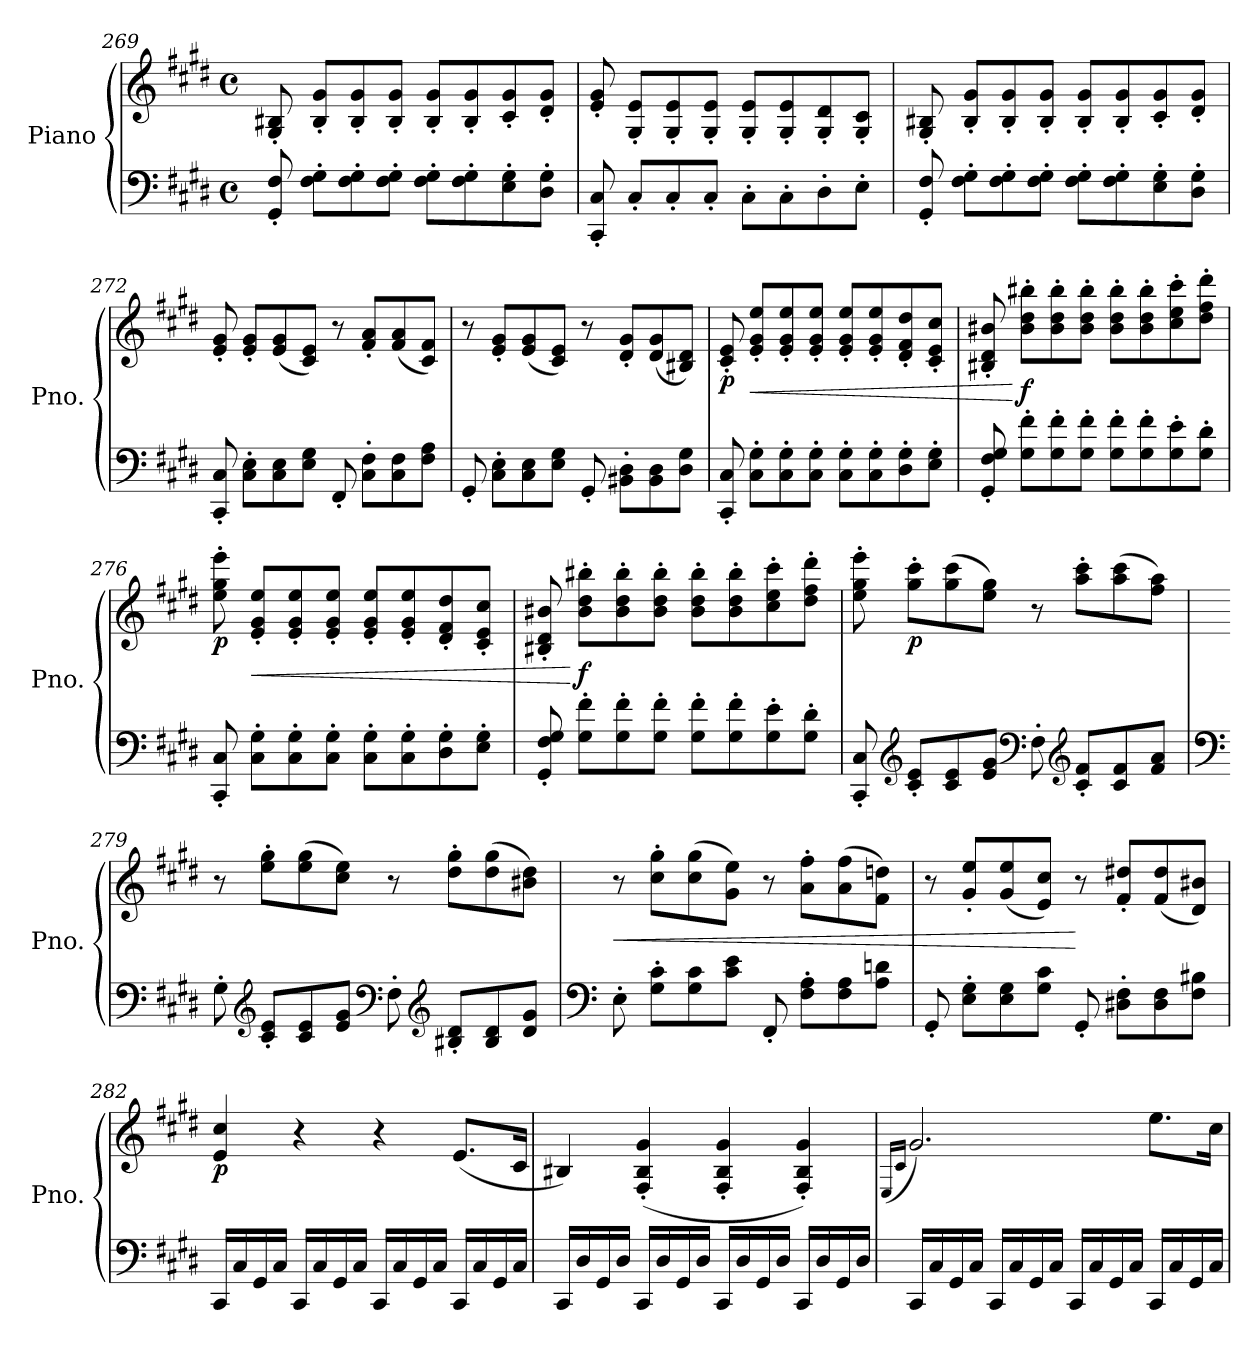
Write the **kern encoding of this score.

**kern	**kern	**dynam
*part1	*part1	*part1
*staff2	*staff1	*staff1/2
*I"Piano	*	*
*I'Pno.	*	*
*clefF4	*clefG2	*
*k[f#c#g#d#]	*k[f#c#g#d#]	*
*M4/4	*M4/4	*
*met(c)	*met(c)	*
=269	=269	=269
8GG#/' 8F#/'	8G#/' 8B#X/'	.
8F#\' 8G#\'L	8B#/' 8g#/'L	.
8F#\' 8G#\'	8B#/' 8g#/'	.
8F#\' 8G#\'J	8B#/' 8g#/'J	.
8F#\' 8G#\'L	8B#/' 8g#/'L	.
8F#\' 8G#\'	8B#/' 8g#/'	.
8E\' 8G#\'	8c#/' 8g#/'	.
8D#\' 8G#\'J	8d#/' 8g#/'J	.
=270	=270	=270
8CC#/' 8C#/'	8e/' 8g#/'	.
8C#'/L	8G#/' 8e/'L	.
8C#'/	8G#/' 8e/'	.
8C#'/J	8G#/' 8e/'J	.
8C#'\L	8G#/' 8e/'L	.
8C#'\	8G#/' 8e/'	.
8D#'\	8G#/' 8d#/'	.
8E'\J	8G#/' 8c#/'J	.
=271	=271	=271
8GG#/' 8F#/'	8G#/' 8B#X/'	.
8F#\' 8G#\'L	8B#/' 8g#/'L	.
8F#\' 8G#\'	8B#/' 8g#/'	.
8F#\' 8G#\'J	8B#/' 8g#/'J	.
8F#\' 8G#\'L	8B#/' 8g#/'L	.
8F#\' 8G#\'	8B#/' 8g#/'	.
8E\' 8G#\'	8c#/' 8g#/'	.
8D#\' 8G#\'J	8d#/' 8g#/'J	.
!!LO:LB:g=z
=272	=272	=272
8CC#/' 8C#/'	8e/' 8g#/'	.
8C#\' 8E\'L	8e/' 8g#/'L	.
8C#\ 8E\	(8e/ 8g#/	.
8E\ 8G#\J	8c#/ 8e/J)	.
8FF#'/	8r	.
8C#\' 8F#\'L	8f#/' 8a/'L	.
8C#\ 8F#\	(8f#/ 8a/	.
8F#\ 8A\J	8c#/ 8f#/J)	.
=273	=273	=273
8GG#'/	8r	.
8C#\' 8E\'L	8e/' 8g#/'L	.
8C#\ 8E\	(8e/ 8g#/	.
8E\ 8G#\J	8c#/ 8e/J)	.
8GG#'/	8r	.
8BB#X\' 8D#\'L	8d#/' 8g#/'L	.
8BB#\ 8D#\	(8d#/ 8g#/	.
8D#\ 8G#\J	8B#X/ 8d#/J)	.
=274	=274	=274
!	!	!LO:DY:b
8CC#/' 8C#/'	8c#/' 8e/'	p
!	!	!LO:HP:b
8C#\' 8G#\'L	8e/' 8g#/' 8ee/'L	<
8C#\' 8G#\'	8e/' 8g#/' 8ee/'	.
8C#\' 8G#\'J	8e/' 8g#/' 8ee/'J	.
8C#\' 8G#\'L	8e/' 8g#/' 8ee/'L	.
8C#\' 8G#\'	8e/' 8g#/' 8ee/'	.
8D#\' 8G#\'	8d#/' 8f#/' 8dd#/'	.
8E\' 8G#\'J	8c#/' 8e/' 8cc#/'J	.
=275	=275	=275
8GG#/' 8F#/' 8G#/'	8B#X/' 8d#/' 8b#X/'	.
!	!	!LO:DY:n=1:b
8G#\' 8f#\'L	8b#\' 8dd#\' 8bb#X\'L	[ f
8G#\' 8f#\'	8b#\' 8dd#\' 8bb#\'	.
8G#\' 8f#\'J	8b#\' 8dd#\' 8bb#\'J	.
8G#\' 8f#\'L	8b#\' 8dd#\' 8bb#\'L	.
8G#\' 8f#\'	8b#\' 8dd#\' 8bb#\'	.
8G#\' 8e\'	8cc#\' 8ee\' 8ccc#\'	.
8G#\' 8d#\'J	8dd#\' 8ff#\' 8ddd#\'J	.
=276	=276	=276
!	!	!LO:DY:b
8CC#/' 8C#/'	8ee\' 8gg#\' 8eee\'	p
!	!	!LO:HP:b
8C#\' 8G#\'L	8e/' 8g#/' 8ee/'L	<
8C#\' 8G#\'	8e/' 8g#/' 8ee/'	.
8C#\' 8G#\'J	8e/' 8g#/' 8ee/'J	.
8C#\' 8G#\'L	8e/' 8g#/' 8ee/'L	.
8C#\' 8G#\'	8e/' 8g#/' 8ee/'	.
8D#\' 8G#\'	8d#/' 8f#/' 8dd#/'	.
8E\' 8G#\'J	8c#/' 8e/' 8cc#/'J	.
!!LO:PB:g=z
=277	=277	=277
8GG#/' 8F#/' 8G#/'	8B#X/' 8d#/' 8b#X/'	.
!	!	!LO:DY:n=1:b
8G#\' 8f#\'L	8b#\' 8dd#\' 8bb#X\'L	[ f
8G#\' 8f#\'	8b#\' 8dd#\' 8bb#\'	.
8G#\' 8f#\'J	8b#\' 8dd#\' 8bb#\'J	.
8G#\' 8f#\'L	8b#\' 8dd#\' 8bb#\'L	.
8G#\' 8f#\'	8b#\' 8dd#\' 8bb#\'	.
8G#\' 8e\'	8cc#\' 8ee\' 8ccc#\'	.
8G#\' 8d#\'J	8dd#\' 8ff#\' 8ddd#\'J	.
=278	=278	=278
8CC#/' 8C#/'	8ee\' 8gg#\' 8eee\'	.
*clefG2	*	*
!	!	!LO:DY:b
8c#/' 8e/'L	8gg#\' 8ccc#\'L	p
8c#/ 8e/	(8gg#\ 8ccc#\	.
8e/ 8g#/J	8ee\ 8gg#\J)	.
*clefF4	*	*
8F#'\	8r	.
*clefG2	*	*
8c#/' 8f#/'L	8aa\' 8ccc#\'L	.
8c#/ 8f#/	(8aa\ 8ccc#\	.
8f#/ 8a/J	8ff#\ 8aa\J)	.
=279	=279	=279
*clefF4	*	*
8G#'\	8r	.
*clefG2	*	*
8c#/' 8e/'L	8ee\' 8gg#\'L	.
8c#/ 8e/	(8ee\ 8gg#\	.
8e/ 8g#/J	8cc#\ 8ee\J)	.
*clefF4	*	*
8F#'\	8r	.
*clefG2	*	*
8B#X/' 8d#/'L	8dd#\' 8gg#\'L	.
8B#/ 8d#/	(8dd#\ 8gg#\	.
8d#/ 8g#/J	8b#X\ 8dd#\J)	.
=280	=280	=280
*clefF4	*	*
!	!	!LO:HP:b
8E'\	8r	<
8G#\' 8c#\'L	8cc#\' 8gg#\'L	.
8G#\ 8c#\	(8cc#\ 8gg#\	.
8c#\ 8e\J	8g#\ 8ee\J)	.
8FF#'/	8r	.
8F#\' 8A\'L	8a\' 8ff#\'L	.
8F#\ 8A\	(8a\ 8ff#\	.
8A\ 8dn\J	8f#\ 8ddn\J)	.
!!LO:LB:g=z
=281	=281	=281
8GG#'/	8r	.
8E\' 8G#\'L	8g#/' 8ee/'L	.
8E\ 8G#\	(8g#/ 8ee/	.
8G#\ 8c#\J	8e/ 8cc#/J)	.
8GG#'/	8r	[
!	!	!LO:DY:b
8D#X\' 8F#\'L	8f#/' 8dd#X/'L	other-dynamics
8D#\ 8F#\	(8f#/ 8dd#/	.
8F#\ 8B#X\J	8d#/ 8b#X/J)	.
=282	=282	=282
!	!	!LO:DY:b
16CC#/LL	4e/ 4cc#/	p
16C#/	.	.
16GG#/	.	.
16C#/JJ	.	.
16CC#/LL	4r	.
16C#/	.	.
16GG#/	.	.
16C#/JJ	.	.
16CC#/LL	4r	.
16C#/	.	.
16GG#/	.	.
16C#/JJ	.	.
16CC#/LL	(8.e/L	.
16C#/	.	.
16GG#/	.	.
16C#/JJ	16c#/Jk	.
=283	=283	=283
16CC#/LL	4B#X/)	.
16D#/	.	.
16GG#/	.	.
16D#/JJ	.	.
16CC#/LL	(>4F#/' 4B#/' 4g#/'	.
16D#/	.	.
16GG#/	.	.
16D#/JJ	.	.
16CC#/LL	4F#/' 4B#/' 4g#/'	.
16D#/	.	.
16GG#/	.	.
16D#/JJ	.	.
16CC#/LL	4F#/' 4B#/' 4g#/')	.
16D#/	.	.
16GG#/	.	.
16D#/JJ	.	.
=284	=284	=284
.	(16qE/LL	.
.	16qc#/JJ	.
16CC#/LL	2.g#/)	.
16C#/	.	.
16GG#/	.	.
16C#/JJ	.	.
16CC#/LL	.	.
16C#/	.	.
16GG#/	.	.
16C#/JJ	.	.
16CC#/LL	.	.
16C#/	.	.
16GG#/	.	.
16C#/JJ	.	.
16CC#/LL	8.ee\L	.
16C#/	.	.
16GG#/	.	.
16C#/JJ	16cc#\Jk	.
=	=	=
*-	*-	*-
